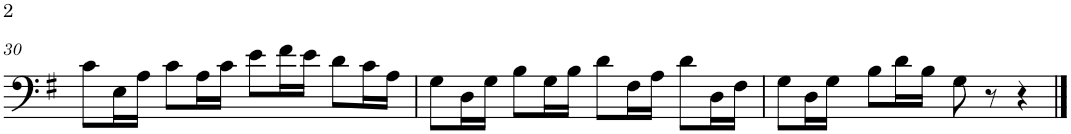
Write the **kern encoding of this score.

**kern
*part1
*staff1
*I"Trombone
*I'Tbn.
!!LO:PB:g=z
*clefF4
*k[f#]
*M4/4
*met(c)
=30
8c\L
16E\L
16A\JJ
8c\L
16A\L
16c\JJ
8e\L
16f#\L
16e\JJ
8d\L
16c\L
16A\JJ
=31
8G\L
16D\L
16G\JJ
8B\L
16G\L
16B\JJ
8d\L
16F#\L
16A\JJ
8d\L
16D\L
16F#\JJ
=32
8G\L
16D\L
16G\JJ
8B\L
16d\L
16B\JJ
8G\
8r
4r
==
*-
